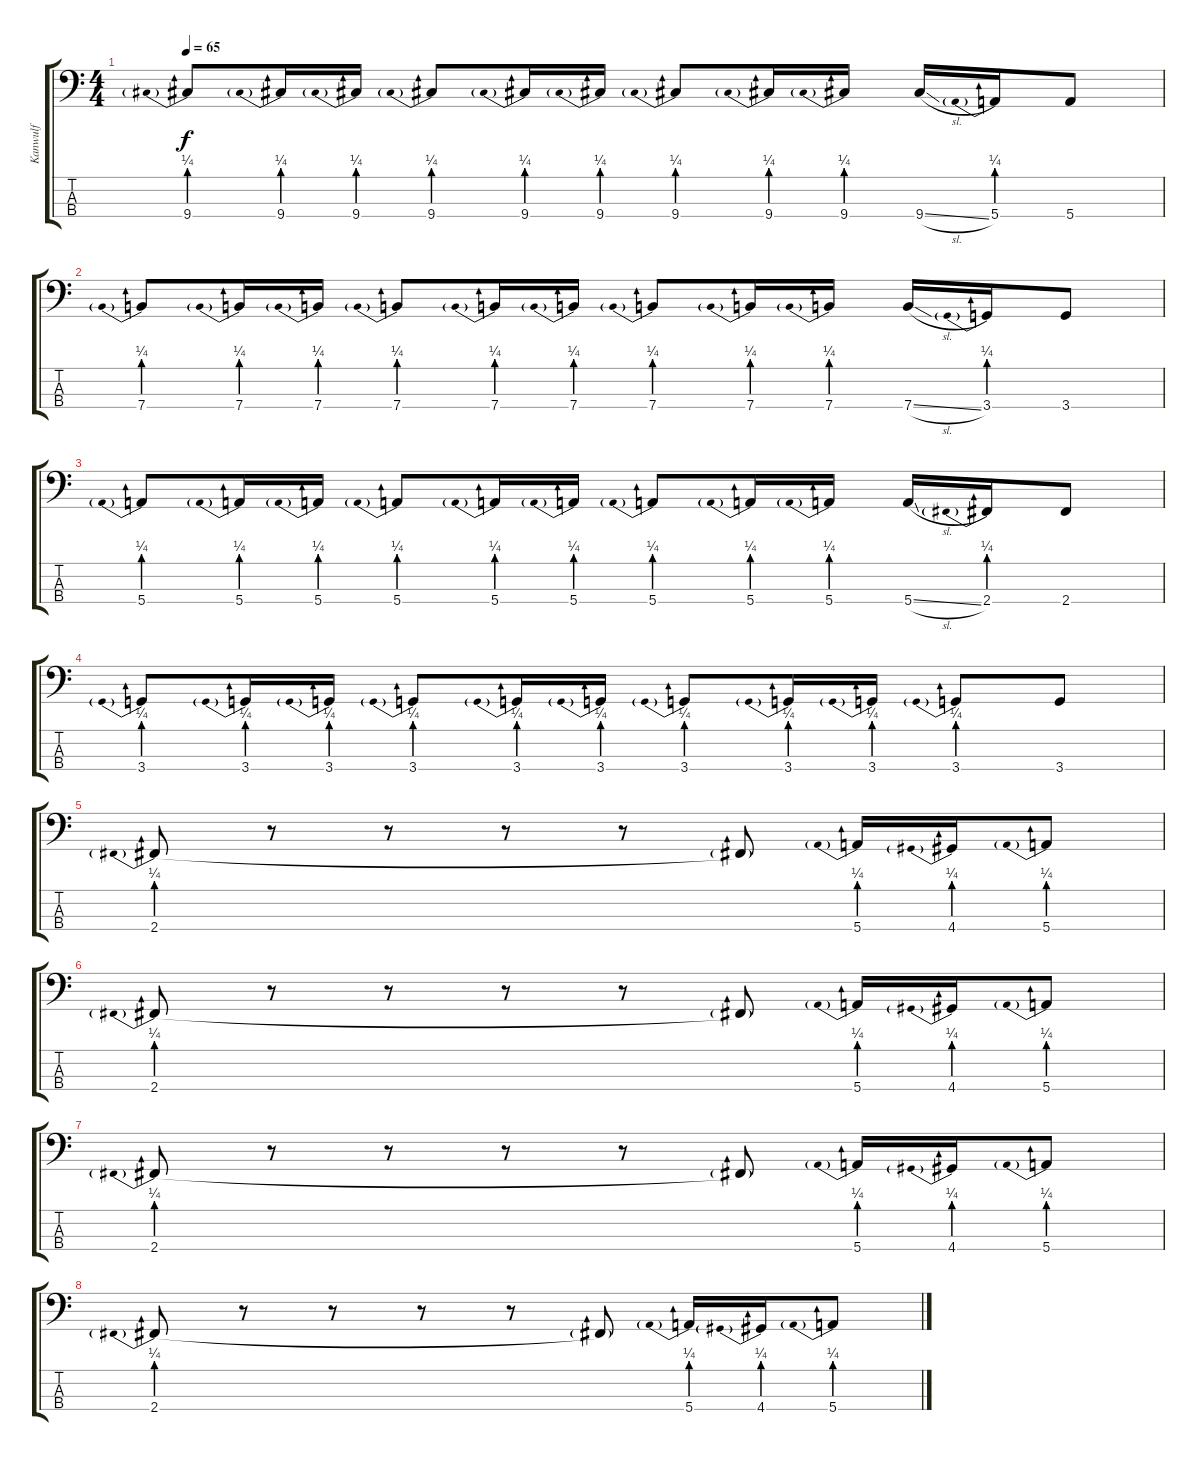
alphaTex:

\track ("Kanwulf" "Kanwulf") {instrument electricbassfinger}
\staff {score tabs}
\tuning (G2 D2 A1 E1) {hide}
\ts (4 4)
\tempo 65
\clef f4
\ks c
9.4{be (prebend 0 1 60 1)}.8{dy f} 9.4{be (prebend 0 1 60 1)}.16 9.4{be (prebend 0 1 60 1)}.16 9.4{be (prebend 0 1 60 1)}.8 9.4{be (prebend 0 1 60 1)}.16 9.4{be (prebend 0 1 60 1)}.16 9.4{be (prebend 0 1 60 1)}.8 9.4{be (prebend 0 1 60 1)}.16 9.4{be (prebend 0 1 60 1)}.16 9.4{sl}.16 5.4{be (prebend 0 1 60 1)}.16 5.4.8 |
7.4{be (prebend 0 1 60 1)}.8 7.4{be (prebend 0 1 60 1)}.16 7.4{be (prebend 0 1 60 1)}.16 7.4{be (prebend 0 1 60 1)}.8 7.4{be (prebend 0 1 60 1)}.16 7.4{be (prebend 0 1 60 1)}.16 7.4{be (prebend 0 1 60 1)}.8 7.4{be (prebend 0 1 60 1)}.16 7.4{be (prebend 0 1 60 1)}.16 7.4{sl}.16 3.4{be (prebend 0 1 60 1)}.16 3.4.8 |
5.4{be (prebend 0 1 60 1)}.8 5.4{be (prebend 0 1 60 1)}.16 5.4{be (prebend 0 1 60 1)}.16 5.4{be (prebend 0 1 60 1)}.8 5.4{be (prebend 0 1 60 1)}.16 5.4{be (prebend 0 1 60 1)}.16 5.4{be (prebend 0 1 60 1)}.8 5.4{be (prebend 0 1 60 1)}.16 5.4{be (prebend 0 1 60 1)}.16 5.4{sl}.16 2.4{be (prebend 0 1 60 1)}.16 2.4.8 |
3.4{be (prebend 0 1 60 1)}.8 3.4{be (prebend 0 1 60 1)}.16 3.4{be (prebend 0 1 60 1)}.16 3.4{be (prebend 0 1 60 1)}.8 3.4{be (prebend 0 1 60 1)}.16 3.4{be (prebend 0 1 60 1)}.16 3.4{be (prebend 0 1 60 1)}.8 3.4{be (prebend 0 1 60 1)}.16 3.4{be (prebend 0 1 60 1)}.16 3.4{be (prebend 0 1 60 1)}.8 3.4.8 |
2.4{be (prebend 0 1 60 1)}.8 r.8 r.8 r.8 r.8 2.4{t}.8 5.4{be (prebend 0 1 60 1)}.16 4.4{be (prebend 0 1 60 1)}.16 5.4{be (prebend 0 1 60 1)}.8 |
2.4{be (prebend 0 1 60 1)}.8 r.8 r.8 r.8 r.8 2.4{t}.8 5.4{be (prebend 0 1 60 1)}.16 4.4{be (prebend 0 1 60 1)}.16 5.4{be (prebend 0 1 60 1)}.8 |
2.4{be (prebend 0 1 60 1)}.8 r.8 r.8 r.8 r.8 2.4{t}.8 5.4{be (prebend 0 1 60 1)}.16 4.4{be (prebend 0 1 60 1)}.16 5.4{be (prebend 0 1 60 1)}.8 |
2.4{be (prebend 0 1 60 1)}.8 r.8 r.8 r.8 r.8 2.4{t}.8 5.4{be (prebend 0 1 60 1)}.16 4.4{be (prebend 0 1 60 1)}.16 5.4{be (prebend 0 1 60 1)}.8
